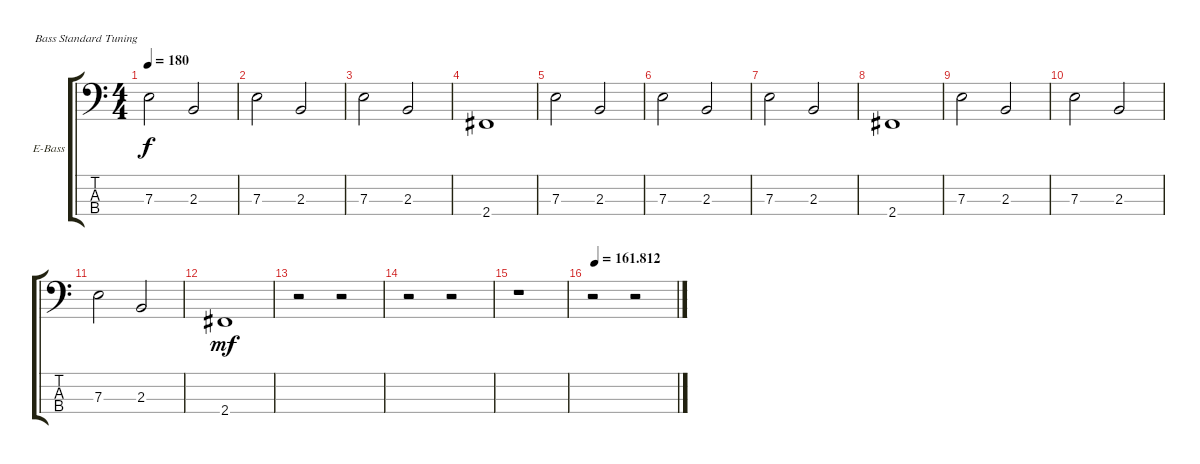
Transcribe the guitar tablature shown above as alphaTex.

\bracketExtendMode groupsimilarinstruments
\firstSystemTrackNameOrientation horizontal
\otherSystemsTrackNameOrientation horizontal
\track ("Bass" "E-Bass") {solo instrument electricbassfinger}
\staff {score tabs}
\tuning (G2 D2 A1 E1)
\ts (4 4)
\tempo 180
\clef f4
\ks c
7.3.2{dy f} 2.3.2 |
7.3.2 2.3.2 |
7.3.2 2.3.2 |
2.4.1 |
7.3.2 2.3.2 |
7.3.2 2.3.2 |
7.3.2 2.3.2 |
2.4.1 |
7.3.2 2.3.2 |
7.3.2 2.3.2 |
7.3.2 2.3.2 |
2.4.1{dy mf} |
r.2 r.2 |
r.2 r.2 |
r.1 |
\tempo (161.812 0.0375)
r.2 r.2
